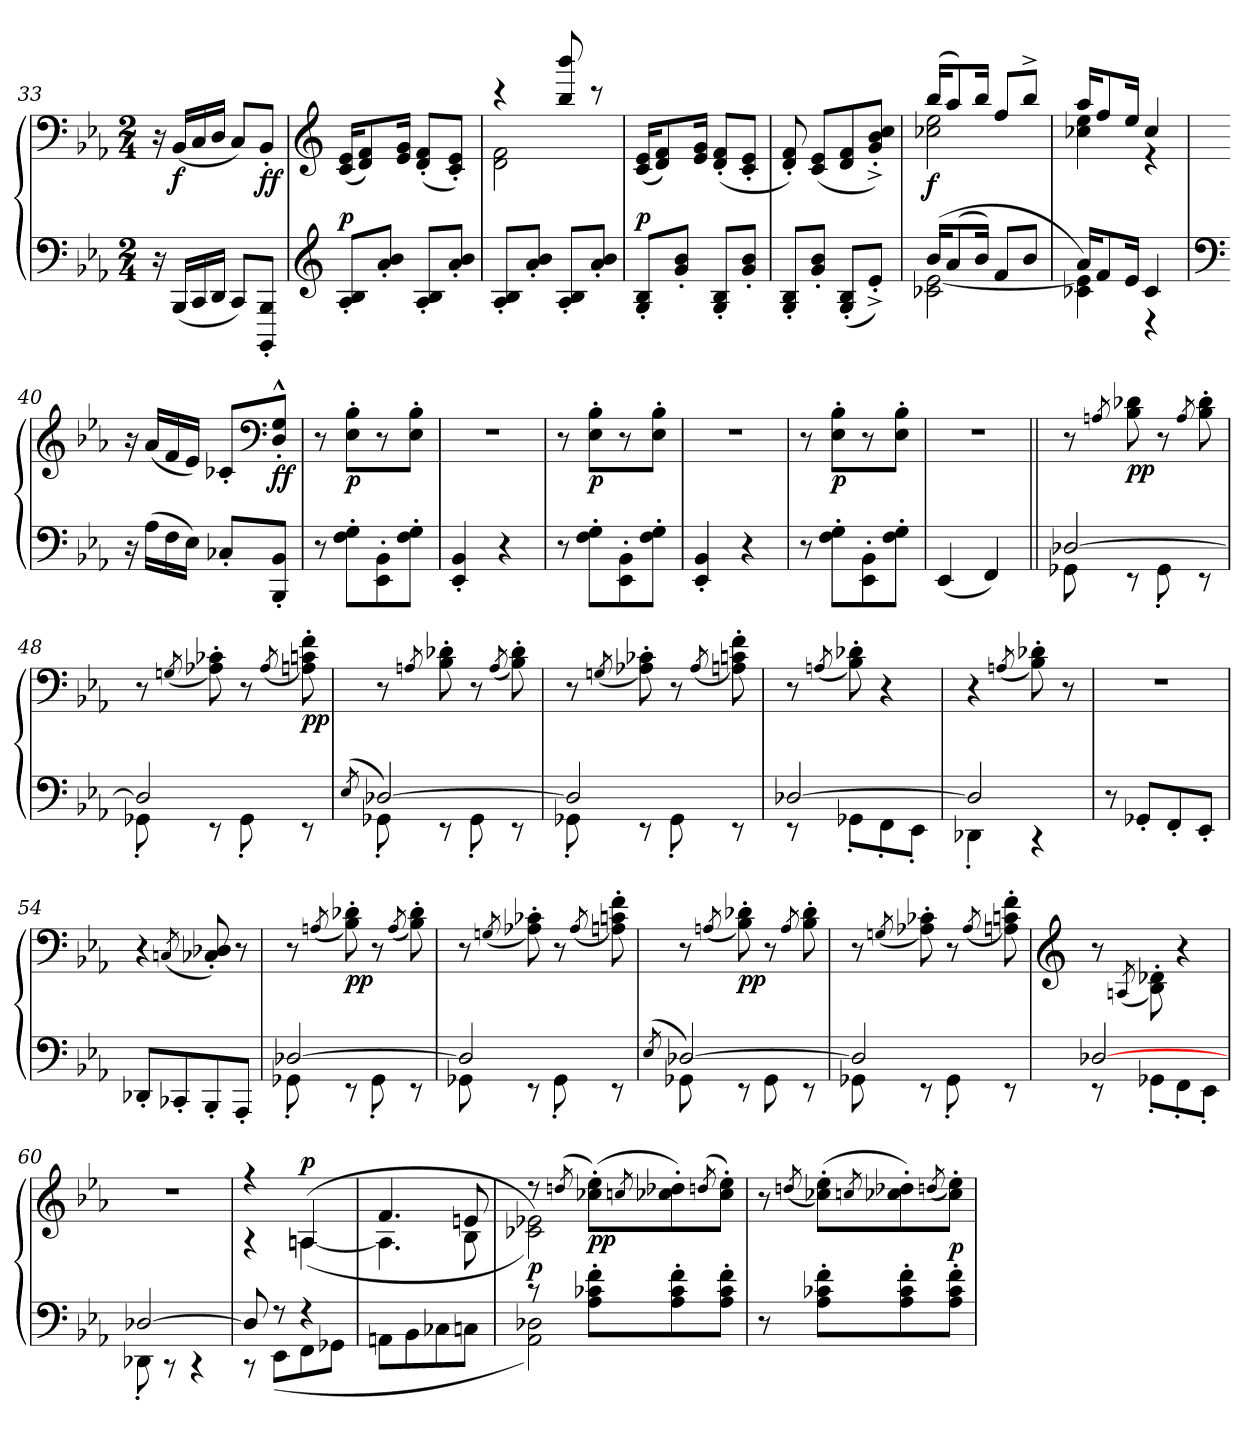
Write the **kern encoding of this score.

**kern	**kern	**dynam
*part1	*part1	*part1
*staff2	*staff1	*staff1/2
*clefF4	*clefF4	*
*k[b-e-a-]	*k[b-e-a-]	*
*E-:	*E-:	*
*M2/4	*M2/4	*
=33	=33	=33
16r	16r	.
!	!	!LO:DY:b
(<16BBB-/LL	(<16BB-/LL	f
16CC/	16C/	.
16DD/JJ	16D/JJ	.
8CC/L)	8C/L)	.
!	!	!LO:DY:b
8BBBB-'/ 8BBB-'/J	8BB-'/J	ff
=34	=34	=34
*clefG2	*clefG2	*
!	!	!LO:DY:a=2
8A-'/ 8B-'/L	(<16c/ 16e-/KL	p
.	8d/ 8f/)	.
8a-'/ 8b-'/J	.	.
.	16e-/ 16g/Jk	.
8A-'/ 8B-'/L	(<8d'/ 8f'/L	.
8a-'/ 8b-'/J	8c'/ 8e-'/J)	.
=35	=35	=35
*	*^	*
8A-'/ 8B-'/L	4r	2d\ 2f\	.
8a-'/ 8b-'/J	.	.	.
8A-'/ 8B-'/L	8bb-/ 8bbb-/	.	.
8a-'/ 8b-'/J	8r	.	.
*	*v	*v	*
!!LO:LB:g=z
=36	=36	=36
!	!	!LO:DY:a=2
8G'/ 8B-'/L	(<16c/ 16e-/KL	p
.	8d/ 8f/)	.
8g'/ 8b-'/J	.	.
.	16e-/ 16g/Jk	.
8G'/ 8B-'/L	(<8d'/ 8f'/L	.
8g'/ 8b-'/J	8c'/ 8e-'/J	.
=37	=37	=37
8G'/ 8B-'/L	8d'/ 8f'/)	.
8g'/ 8b-'/J	(<8c/ 8e-/L	.
(<8G'/ 8B-'/L	8d/ 8f/	.
8e-^'/J)	8g^'/ 8b-^'/ 8cc^'/J)	.
=38	=38	=38
*^	*^	*
!	!	!	!	!LO:DY:b
(>16b-/KL	2c-X\ [2e-\	(>16bb-/KL	2cc-X\ 2ee-\	f
(<8a-/	.	8aa-/)	.	.
16b-/Jk)	.	16bb-/Jk	.	.
8f/L	.	8ff/L	.	.
8b-/J	.	8bb-^/J	.	.
=39	=39	=39	=39	=39
16a-/KL	4c-X\ 4e-]\)	16aa-/KL	4cc-X\ 4ee-\	.
8f/	.	8ff/	.	.
16e-/Jk	.	16ee-/Jk	.	.
4c-/	4r	4cc-/	4r	.
*v	*v	*	*	*
*	*v	*v	*
=40	=40	=40
*clefF4	*	*
16r	16r	.
(>16A-\LL	(<16a-/LL	.
16F\	16f/	.
16E-\JJ)	16e-/JJ)	.
8C-X'/L	8c-X'/L	.
*	*clefF4	*
!	!	!LO:DY:b
8BBB-'/ 8BB-'/J	8D^^'/ 8G^^'/J	ff
!!LO:LB:g=z
=41	=41	=41
8r	8r	.
!	!	!LO:DY:b
8F'\ 8G'\L	8E-'\ 8B-'\L	p
8EE-'\ 8BB-'\	8r	.
8F'\ 8G'\J	8E-'\ 8B-'\J	.
=42	=42	=42
4EE-'/ 4BB-'/	2r	.
4r	.	.
=43	=43	=43
8r	8r	.
!	!	!LO:DY:b
8F'\ 8G'\L	8E-'\ 8B-'\L	p
8EE-'\ 8BB-'\	8r	.
8F'\ 8G'\J	8E-'\ 8B-'\J	.
=44	=44	=44
4EE-'/ 4BB-'/	2r	.
4r	.	.
=45	=45	=45
8r	8r	.
!	!	!LO:DY:b
8F'\ 8G'\L	8E-'\ 8B-'\L	p
8EE-'\ 8BB-'\	8r	.
8F'\ 8G'\J	8E-'\ 8B-'\J	.
=46	=46	=46
(<4EE-/	2r	.
4FF/)	.	.
=47||	=47||	=47||
*^	*	*
[2D-/	8GG-\	8r	.
.	.	8qAn/	.
!	!	!	!LO:DY:b
.	8r	8B-\ 8d-\	pp
.	8GG-'\	8r	.
.	.	8qA/	.
.	8r	8B-'\ 8d-'\	.
=48	=48	=48	=48
2D-/]	8GG-'\	8r	.
.	.	(<8qGn/	.
.	8r	8A-X'\ 8c-'\)	.
.	8GG-'\	8r	.
.	.	(<8qA-/	.
!	!	!	!LO:DY:b
.	8r	8An'\ 8cn'\ 8f'\)	pp
=49	=49	=49	=49
(<8qE-/	.	.	.
[2D-/)	8GG-'\	8r	.
.	.	8qAn/	.
.	8r	8B-'\ 8d-'\	.
.	8GG-'\	8r	.
.	.	(<8qA/	.
.	8r	8B-'\ 8d-'\)	.
=50	=50	=50	=50
2D-/]	8GG-'\	8r	.
.	.	(<8qGn/	.
.	8r	8A-X'\ 8c-'\)	.
.	8GG-'\	8r	.
.	.	(<8qA-/	.
.	8r	8An'\ 8cn'\ 8f'\)	.
=51	=51	=51	=51
[2D-/	8r	8r	.
.	.	(<8qAn/	.
.	8GG-'\L	8B-'\ 8d-'\)	.
.	8FF'\	4r	.
.	8EE-'\J	.	.
=52	=52	=52	=52
2D-/]	4DD-'\	4r	.
.	.	(<8qAn/	.
.	4r	8B-'\ 8d-'\)	.
.	.	8r	.
*v	*v	*	*
=53	=53	=53
8r	2r	.
8GG-'/L	.	.
8FF'/	.	.
8EE-'/J	.	.
!!LO:PB:g=z
=54	=54	=54
8DD-'/L	4r	.
8CC-'/	.	.
.	(<8qCn/	.
8BBB-'/	8C-X'/ 8D-'/)	.
8AAA-'/J	8r	.
=55	=55	=55
*^	*	*
[2D-/	8GG-'\	8r	.
.	.	(<8qAn/	.
!	!	!	!LO:DY:b
.	8r	8B-'\ 8d-'\)	pp
.	8GG-'\	8r	.
.	.	(<8qA/	.
.	8r	8B-'\ 8d-'\)	.
=56	=56	=56	=56
2D-/]	8GG-\	8r	.
.	.	(<8qGn/	.
.	8r	8A-X'\ 8c-'\)	.
.	8GG-'\	8r	.
.	.	(<8qA-/	.
.	8r	8An'\ 8cn'\ 8f'\)	.
=57	=57	=57	=57
(<8qE-/	.	.	.
[2D-/)	8GG-\	8r	.
.	.	(<8qAn/	.
!	!	!	!LO:DY:b
.	8r	8B-'\ 8d-'\)	pp
.	8GG-\	8r	.
.	.	8qA/	.
.	8r	8B-'\ 8d-'\	.
=58	=58	=58	=58
2D-/]	8GG-\	8r	.
.	.	(<8qGn/	.
.	8r	8A-X'\ 8c-'\)	.
.	8GG-'\	8r	.
.	.	(<8qA-/	.
.	8r	8An'\ 8cn'\ 8f'\)	.
!!LO:LB:g=z
=59	=59	=59	=59
*	*	*clefG2	*
[2D-/	8r	8r	.
.	.	(<8qAn/	.
.	8GG-'\L	8B-'\ 8d-'\)	.
.	8FF'\	4r	.
.	8EE-'\J	.	.
=60	=60	=60	=60
[2D-/	8DD-'\	2r	.
.	8r	.	.
.	4r	.	.
=61	=61	=61	=61
*	*	*^	*
8D-/]	8r	4r	4r	.
8r	(<8EE-\L	.	.	.
!	!	!	!	!LO:DY:a
4r	8FF\	(>(<4An\	[4An/	p
.	8GG-\J	.	.	.
*v	*v	*	*	*
=62	=62	=62	=62
8AAn\L	4.f/	4.An\]	.
8BB-\	.	.	.
8C-\	.	.	.
8Cn\J	8en/	8B-\	.
=63	=63	=63	=63
*^	*	*	*
!	!	!	!	!LO:DY:a=2
8r	2AA-\ 2D-\)	8r	2c-\ 2e-X\))	p
.	.	(>8qddn/	.	.
!	!	!	!	!LO:DY:b
8A-'\ 8c-'\ 8f'\L	.	(>8cc-'\ 8ee-'\L)	.	pp
.	.	8qccn/	.	.
8A-'\ 8c-'\ 8f'\	.	8cc-X'\ 8dd-X'\)	.	.
.	.	(>8qddn/	.	.
8A-'\ 8c-'\ 8f'\J	.	8cc-'\ 8ee-'\J)	.	.
*v	*v	*	*	*
*	*v	*v	*
!!LO:LB:g=z
=64	=64	=64
8r	8r	.
.	(>8qddn/	.
8A-'\ 8c-'\ 8f'\L	(>8cc-'\ 8ee-'\L)	.
.	8qccn/	.
8A-'\ 8c-'\ 8f'\	8cc-X'\ 8dd-X'\)	.
.	(>8qddn/	.
!	!	!LO:DY:a=2
8A-'\ 8c-'\ 8f'\J	8cc-'\ 8ee-'\J)	p
=	=	=
*-	*-	*-
